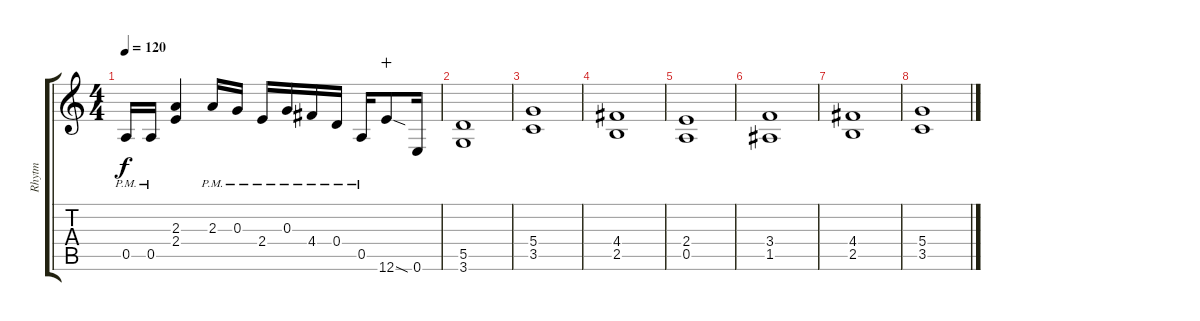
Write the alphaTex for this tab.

\track ("Rhytm" "Rhytm") {instrument distortionguitar}
\staff {score tabs}
\tuning (E4 B3 G3 D3 A2 E2) {hide}
\ts (4 4)
\tempo 120
\clef g2
\ks c
0.5{pm}.16{dy f} 0.5{pm}.16 (2.3 2.4).4 2.3{pm}.16 0.3{pm}.16 2.4{pm}.16 0.3{pm}.16 4.4{pm}.16 0.4{pm}.16 0.5{pm}.16 12.6{sod}.8{wahc} 0.6.16 |
(5.5 3.6).1 |
(5.4 3.5).1 |
(4.4 2.5).1 |
(2.4 0.5).1 |
(3.4 1.5).1 |
(4.4 2.5).1 |
(5.4 3.5).1
